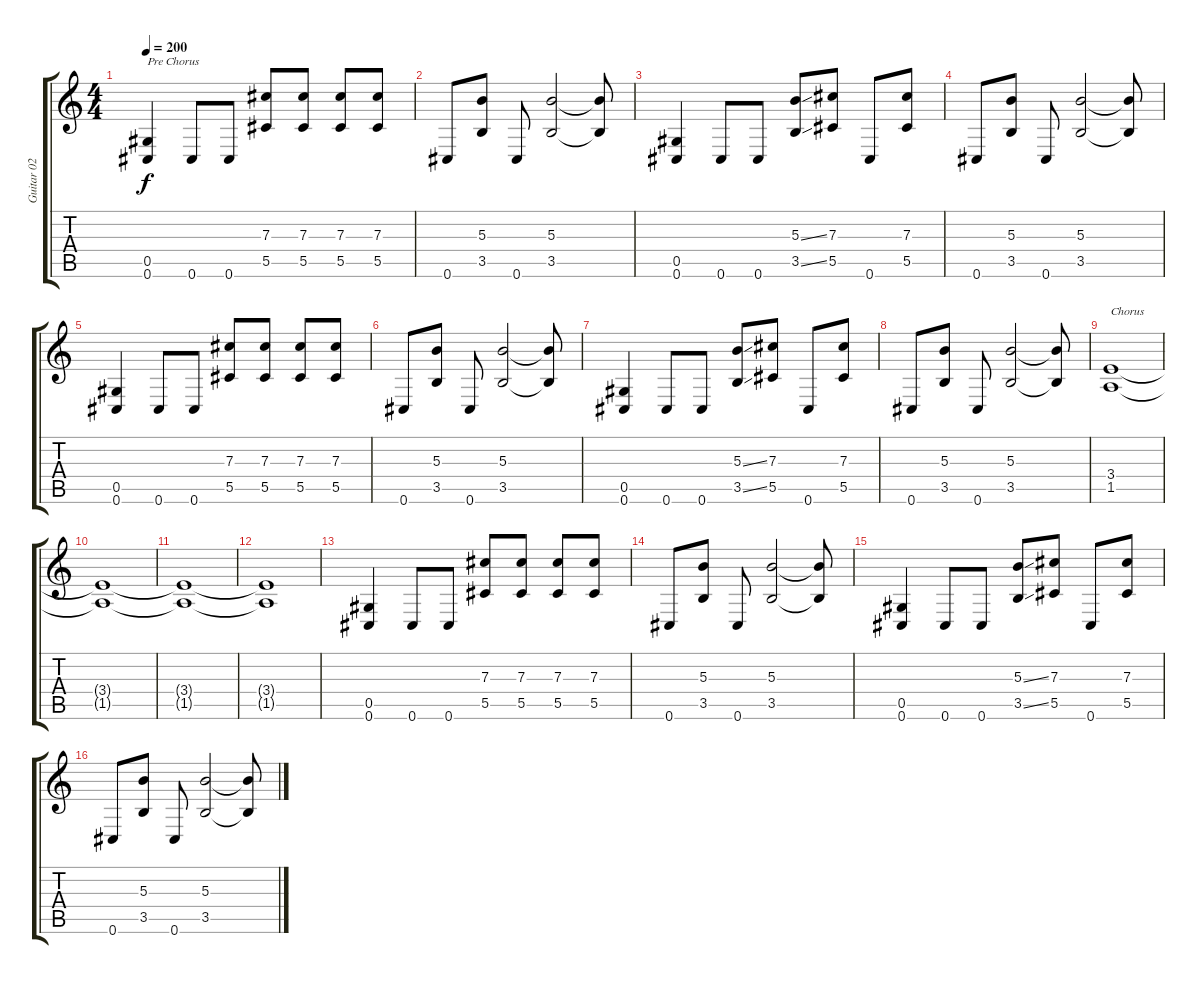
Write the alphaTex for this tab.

\track ("Guitar 02" "Guitar 02") {instrument distortionguitar}
\staff {score tabs}
\tuning (Eb4 Bb3 Gb3 Db3 Ab2 Db2) {hide}
\ts (4 4)
\tempo 200
\clef g2
\ks c
(0.5 0.6).4{txt "Pre Chorus" dy f} 0.6.8 0.6.8 (7.3 5.5).8 (7.3 5.5).8 (7.3 5.5).8 (7.3 5.5).8 |
0.6.8 (5.3 3.5).8 0.6.8 (5.3 3.5).2 (5.3{t} 3.5{t}).8 |
(0.5 0.6).4 0.6.8 0.6.8 (5.3{ss} 3.5{ss}).8 (7.3 5.5).8 0.6.8 (7.3 5.5).8 |
0.6.8 (5.3 3.5).8 0.6.8 (5.3 3.5).2 (5.3{t} 3.5{t}).8 |
(0.5 0.6).4 0.6.8 0.6.8 (7.3 5.5).8 (7.3 5.5).8 (7.3 5.5).8 (7.3 5.5).8 |
0.6.8 (5.3 3.5).8 0.6.8 (5.3 3.5).2 (5.3{t} 3.5{t}).8 |
(0.5 0.6).4 0.6.8 0.6.8 (5.3{ss} 3.5{ss}).8 (7.3 5.5).8 0.6.8 (7.3 5.5).8 |
0.6.8 (5.3 3.5).8 0.6.8 (5.3 3.5).2 (5.3{t} 3.5{t}).8 |
(3.4 1.5).1{txt "Chorus"} |
(3.4{t} 1.5{t}).1 |
(3.4{t} 1.5{t}).1 |
(3.4{t} 1.5{t}).1 |
(0.5 0.6).4 0.6.8 0.6.8 (7.3 5.5).8 (7.3 5.5).8 (7.3 5.5).8 (7.3 5.5).8 |
0.6.8 (5.3 3.5).8 0.6.8 (5.3 3.5).2 (5.3{t} 3.5{t}).8 |
(0.5 0.6).4 0.6.8 0.6.8 (5.3{ss} 3.5{ss}).8 (7.3 5.5).8 0.6.8 (7.3 5.5).8 |
0.6.8 (5.3 3.5).8 0.6.8 (5.3 3.5).2 (5.3{t} 3.5{t}).8
